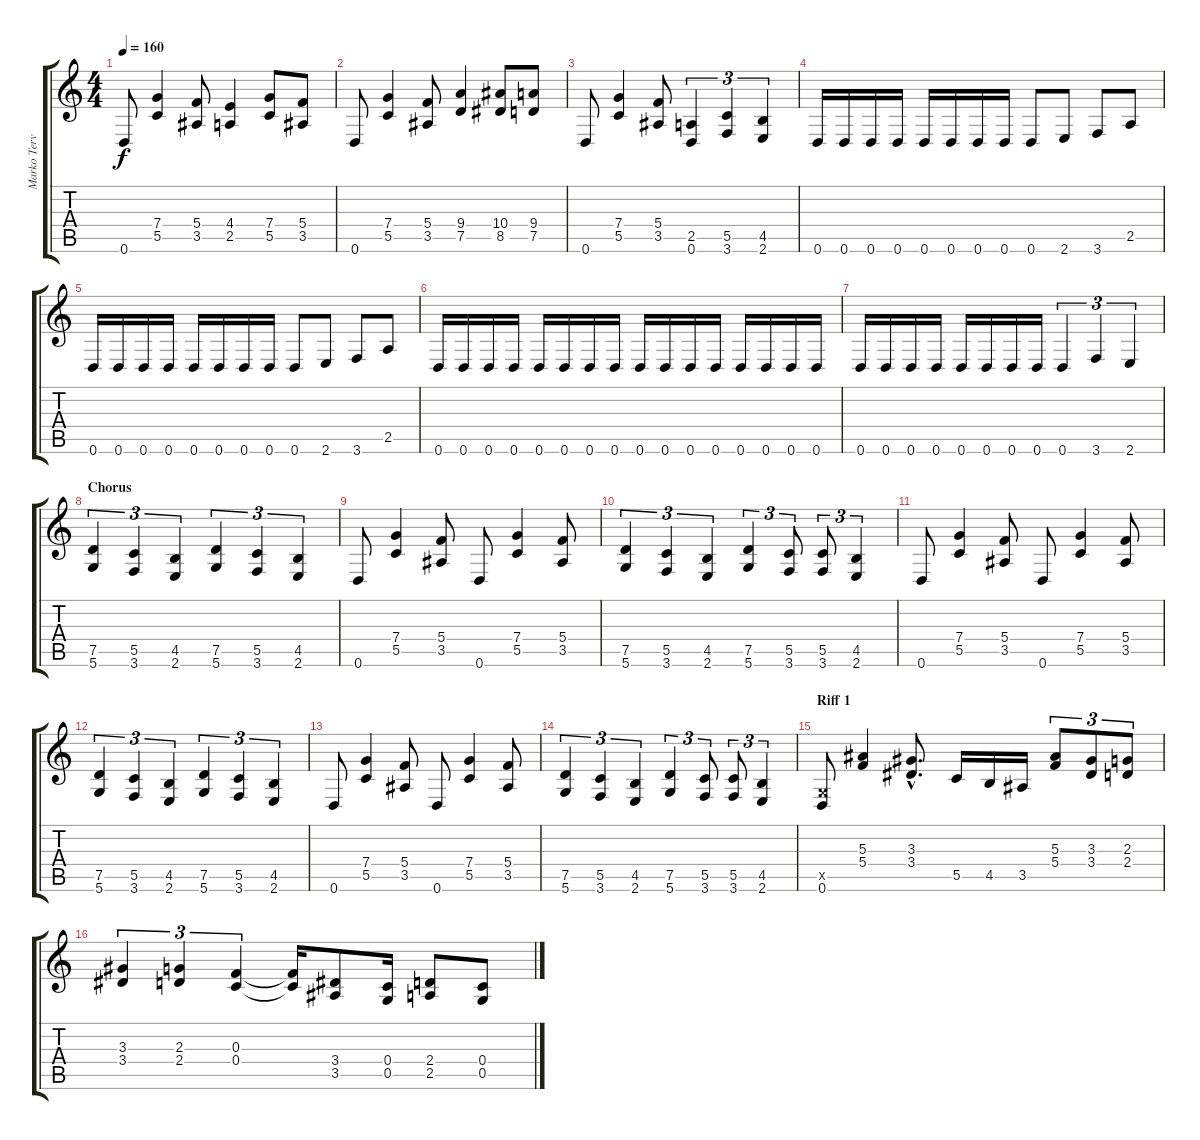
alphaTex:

\track ("Marko Tervonen" "Marko Terv") {instrument distortionguitar}
\staff {score tabs}
\tuning (D4 A3 F3 C3 G2 D2) {hide}
\ts (4 4)
\tempo 160
\clef g2
\ks c
0.6.8{dy f} (7.4 5.5).4 (5.4 3.5).8 (4.4 2.5).4 (7.4 5.5).8 (5.4 3.5).8 |
0.6.8 (7.4 5.5).4 (5.4 3.5).8 (9.4 7.5).4 (10.4 8.5).8 (9.4 7.5).8 |
0.6.8 (7.4 5.5).4 (5.4 3.5).8 (2.5 0.6).4{tu (3 2)} (5.5 3.6).4{tu (3 2)} (4.5 2.6).4{tu (3 2)} |
0.6.16 0.6.16 0.6.16 0.6.16 0.6.16 0.6.16 0.6.16 0.6.16 0.6.8 2.6.8 3.6.8 2.5.8 |
0.6.16 0.6.16 0.6.16 0.6.16 0.6.16 0.6.16 0.6.16 0.6.16 0.6.8 2.6.8 3.6.8 2.5.8 |
0.6.16 0.6.16 0.6.16 0.6.16 0.6.16 0.6.16 0.6.16 0.6.16 0.6.16 0.6.16 0.6.16 0.6.16 0.6.16 0.6.16 0.6.16 0.6.16 |
0.6.16 0.6.16 0.6.16 0.6.16 0.6.16 0.6.16 0.6.16 0.6.16 0.6.4{tu (3 2)} 3.6.4{tu (3 2)} 2.6.4{tu (3 2)} |
\section ("" "Chorus")
(7.5 5.6).4{tu (3 2)} (5.5 3.6).4{tu (3 2)} (4.5 2.6).4{tu (3 2)} (7.5 5.6).4{tu (3 2)} (5.5 3.6).4{tu (3 2)} (4.5 2.6).4{tu (3 2)} |
0.6.8 (7.4 5.5).4 (5.4 3.5).8 0.6.8 (7.4 5.5).4 (5.4 3.5).8 |
(7.5 5.6).4{tu (3 2)} (5.5 3.6).4{tu (3 2)} (4.5 2.6).4{tu (3 2)} (7.5 5.6).4{tu (3 2)} (5.5 3.6).8{tu (3 2)} (5.5 3.6).8{tu (3 2)} (4.5 2.6).4{tu (3 2)} |
0.6.8 (7.4 5.5).4 (5.4 3.5).8 0.6.8 (7.4 5.5).4 (5.4 3.5).8 |
(7.5 5.6).4{tu (3 2)} (5.5 3.6).4{tu (3 2)} (4.5 2.6).4{tu (3 2)} (7.5 5.6).4{tu (3 2)} (5.5 3.6).4{tu (3 2)} (4.5 2.6).4{tu (3 2)} |
0.6.8 (7.4 5.5).4 (5.4 3.5).8 0.6.8 (7.4 5.5).4 (5.4 3.5).8 |
(7.5 5.6).4{tu (3 2)} (5.5 3.6).4{tu (3 2)} (4.5 2.6).4{tu (3 2)} (7.5 5.6).4{tu (3 2)} (5.5 3.6).8{tu (3 2)} (5.5 3.6).8{tu (3 2)} (4.5 2.6).4{tu (3 2)} |
\section ("" "Riff 1")
(0.5{x} 0.6).8 (5.3 5.4).4 (3.3{hac} 3.4{hac}).8{d} 5.5.16 4.5.16 3.5.16 (5.3 5.4).8{tu (3 2)} (3.3 3.4).8{tu (3 2)} (2.3 2.4).8{tu (3 2)} |
(3.3 3.4).4{tu (3 2)} (2.3 2.4).4{tu (3 2)} (0.3 0.4).4{tu (3 2)} (0.3{t} 0.4{t}).16 (3.4 3.5).8 (0.4 0.5).16 (2.4 2.5).8 (0.4 0.5).8
